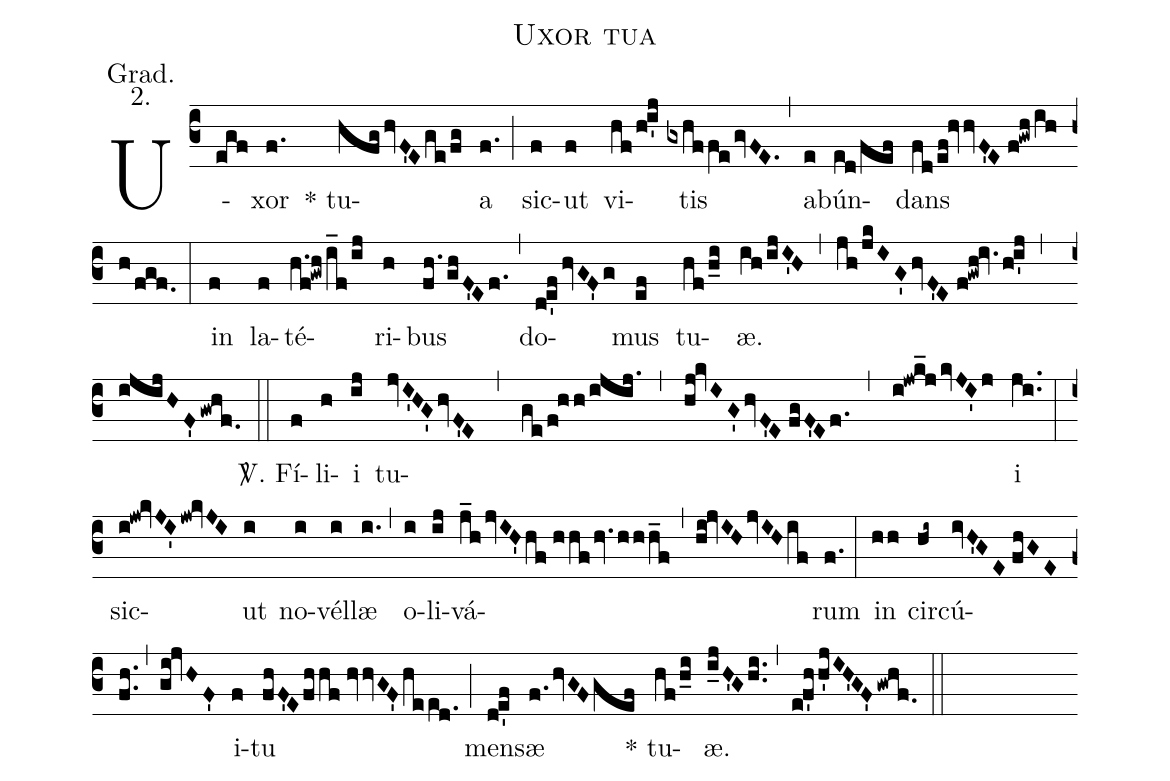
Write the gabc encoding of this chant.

name:Uxor tua;
office-part:Graduale;
mode:2;
annotation:Grad.;
annotation:2.;
%%
(c3) U(egf)xor(f.) * tu(hfghvF'Ege/fg)a(f.) (;)
  sic(f)ut(f) vi(hf/h!i'j)tis(gxhffegvFE.) (,)
  ab(e)ún(ed/fef)dans(fd/ef!hvvF'E//f!gwh/ihh/fgf.) (:)
in(f) la(f)té(h.f!gwh/i_f/ij)ri(h)bus(fh./ghF'Ef.) (,)
  do(d!e'fhvGF'g)mus(ef) tu(hf/h_i)æ.(ih/ijI'H) (,)
  (jh/jkIG'hvF'E//f!gwh!iv.h!i'j) (,)
  (ijijHF'gwhf.) (::)
<sp>V/</sp>. Fí(f)li(h)i(ij) tu(jvI'HG'hvF'E,ge/f!hh/ijij.,hj!kvIG'hvF'E//fgF'Ef.,i!jwk_jkvJI'j)i(ji..) (:)
  sic(i!jw!kvJI'jw!kvJI)ut(i) no(i)vél(i)læ(i.) (,)
  o(i)li(ij)vá(j_hjvIH'hf//hhfhv.hhh_f,hi!jvIHjvIHif)rum(f.) (:)
  in(hh) cir(hi~)cú(ivH'GE//fhGEfh..,gi!jvHF')i(f)tu(fhF'Efhhf//hvvGF'heed.) (;)
  men(d!e'f)sæ(f.hvGFgef) * tu(hf/h_i)æ.(i_jH'Ghi..) (,) (e!f'hh'jIH'GF'gwhf.) (::)
